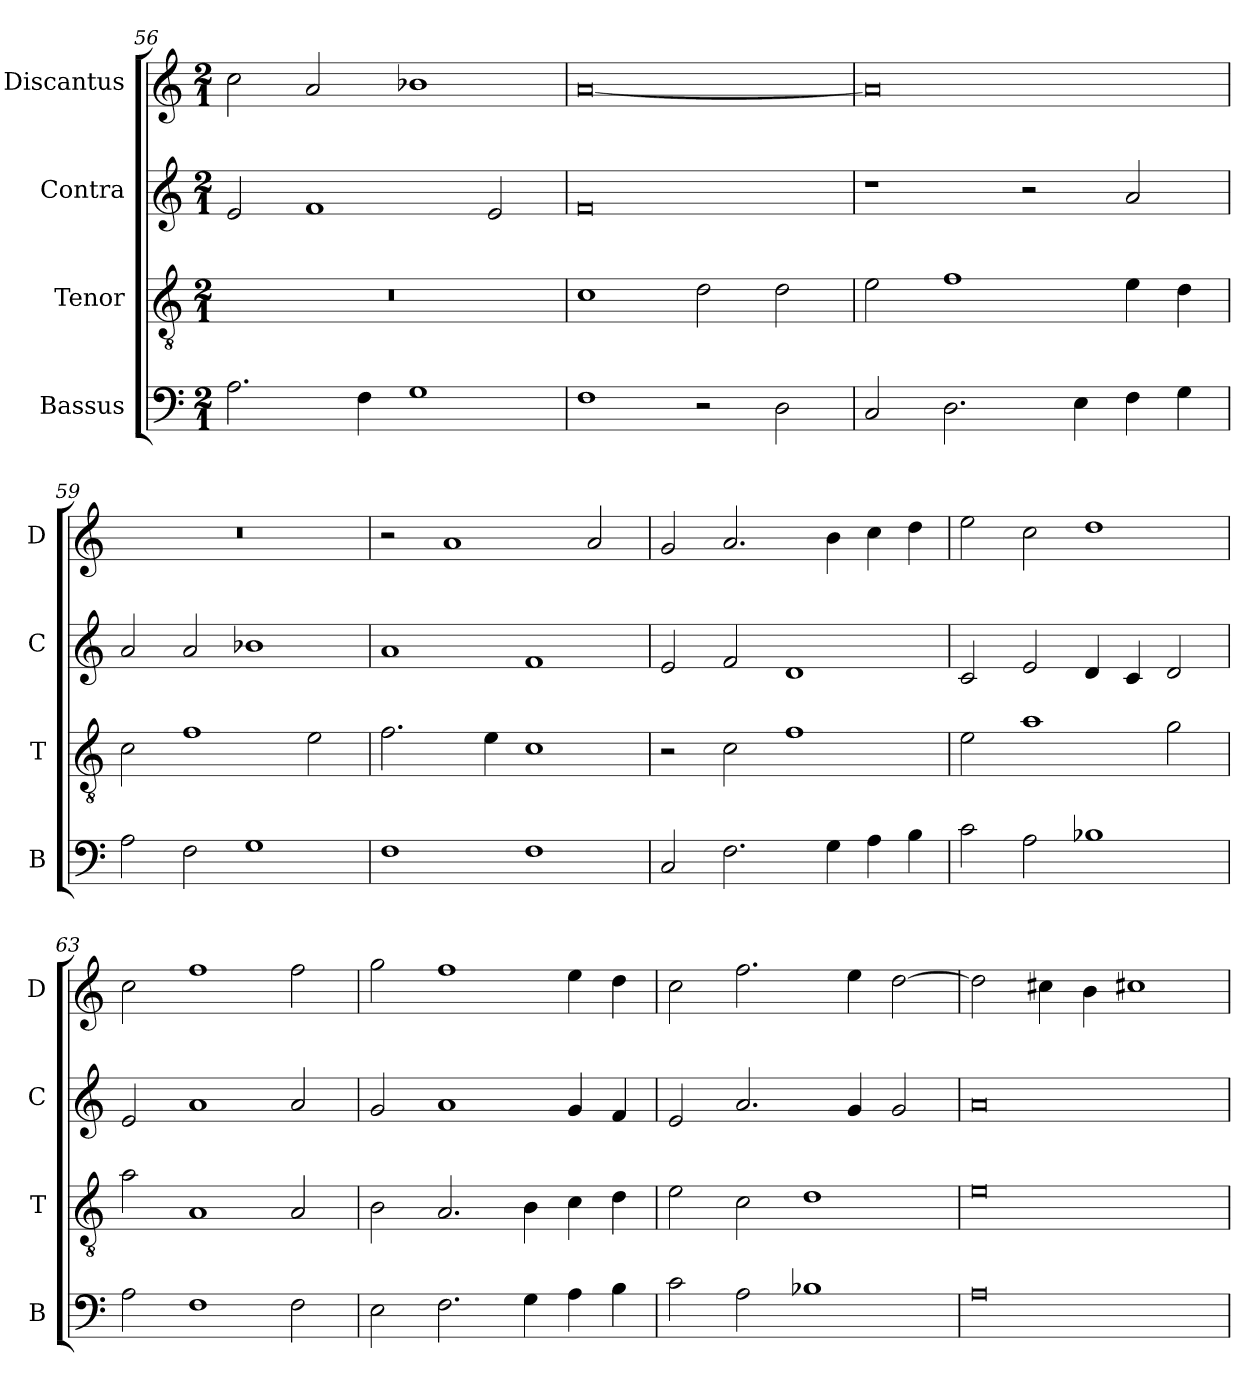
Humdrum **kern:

**kern	**kern	**kern	**kern
*part4	*part3	*part2	*part1
*staff4	*staff3	*staff2	*staff1
*I"Bassus	*I"Tenor	*I"Contra	*I"Discantus
*I'B	*I'T	*I'C	*I'D
*clefF4	*clefGv2	*clefG2	*clefG2
*k[]	*k[]	*k[]	*k[]
*M2/1	*M2/1	*M2/1	*M2/1
=56	=56	=56	=56
2.A\	0r	2e/	2cc\
.	.	1f	2a/
4F\	.	.	.
1G	.	.	1b-X
.	.	2e/	.
=57	=57	=57	=57
1F	1c	0f	[0a
2r	2d\	.	.
2D\	2d\	.	.
=58	=58	=58	=58
2C/	2e\	1r	0a]
2.D\	1f	.	.
.	.	2r	.
4E\	.	.	.
4F\	4e\	2a/	.
4G\	4d\	.	.
=59	=59	=59	=59
2A\	2c\	2a/	0r
2F\	1f	2a/	.
1G	.	1b-X	.
.	2e\	.	.
=60	=60	=60	=60
1F	2.f\	1a	2r
.	.	.	1a
.	4e\	.	.
1F	1c	1f	.
.	.	.	2a/
=61	=61	=61	=61
2C/	2r	2e/	2g/
2.F\	2c\	2f/	2.a/
.	1f	1d	.
4G\	.	.	4b\
4A\	.	.	4cc\
4B\	.	.	4dd\
=62	=62	=62	=62
2c\	2e\	2c/	2ee\
2A\	1a	2e/	2cc\
1B-X	.	4d/	1dd
.	.	4c/	.
.	2g\	2d/	.
=63	=63	=63	=63
2A\	2a\	2e/	2cc\
1F	1A	1a	1ff
2F\	2A/	2a/	2ff\
=64	=64	=64	=64
2E\	2B\	2g/	2gg\
2.F\	2.A/	1a	1ff
4G\	4B\	.	.
4A\	4c\	4g/	4ee\
4B\	4d\	4f/	4dd\
=65	=65	=65	=65
2c\	2e\	2e/	2cc\
2A\	2c\	2.a/	2.ff\
1B-X	1d	.	.
.	.	4g/	4ee\
.	.	2g/	[2dd\
=66	=66	=66	=66
0A	0e	0a	2dd\]
.	.	.	4cc#X\
.	.	.	4b\
.	.	.	1cc#X
=	=	=	=
*-	*-	*-	*-
